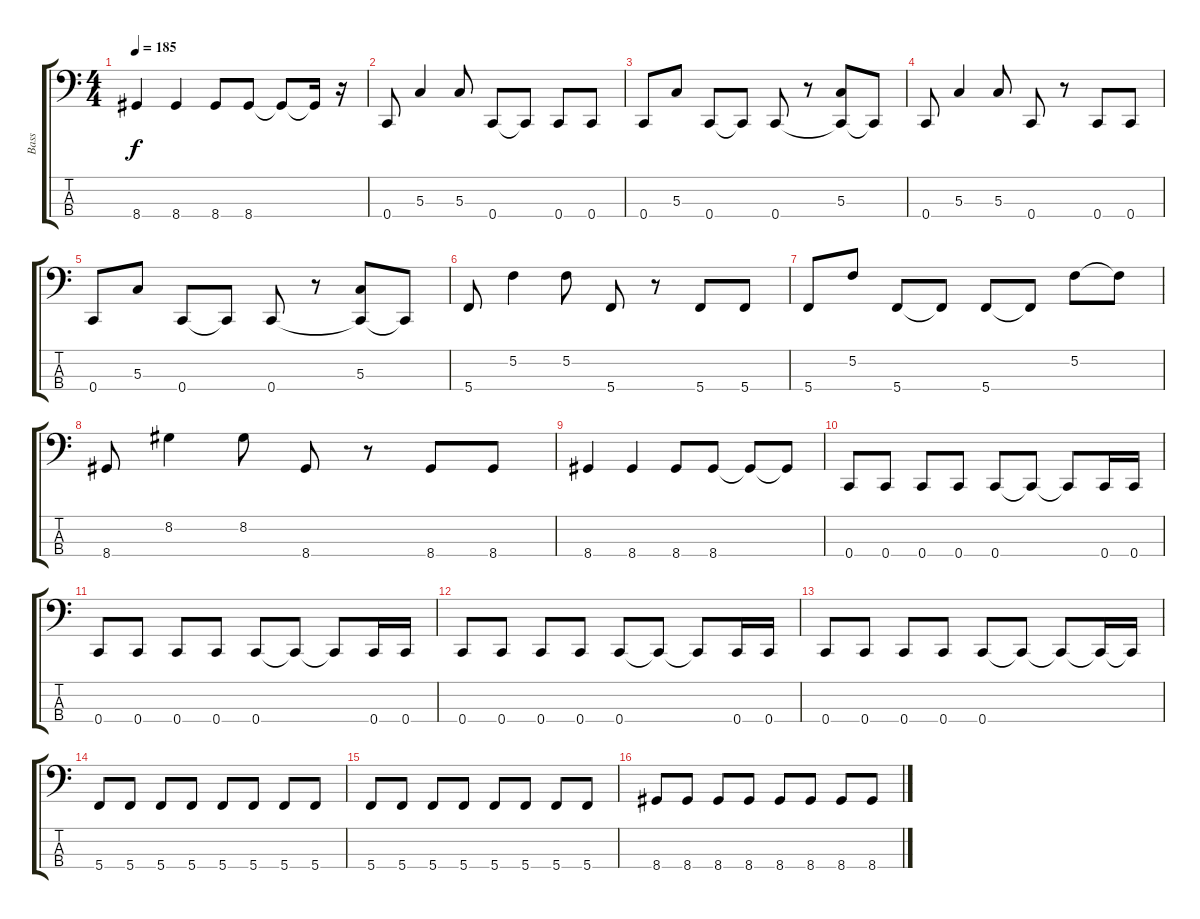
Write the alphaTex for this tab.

\track ("Bass" "Bass") {instrument electricbassfinger}
\staff {score tabs}
\tuning (F2 C2 G1 C1) {hide}
\ts (4 4)
\tempo 185
\clef f4
\ks c
8.4.4{dy f} 8.4.4 8.4.8 8.4.8 8.4{t}.8 8.4{t}.16 r.16 |
0.4.8 5.3.4 5.3.8 0.4.8 0.4{t}.8 0.4.8 0.4.8 |
0.4.8 5.3.8 0.4.8 0.4{t}.8 0.4.8 r.8 (5.3 0.4{t}).8 0.4{t}.8 |
0.4.8 5.3.4 5.3.8 0.4.8 r.8 0.4.8 0.4.8 |
0.4.8 5.3.8 0.4.8 0.4{t}.8 0.4.8 r.8 (5.3 0.4{t}).8 0.4{t}.8 |
5.4.8 5.2.4 5.2.8 5.4.8 r.8 5.4.8 5.4.8 |
5.4.8 5.2.8 5.4.8 5.4{t}.8 5.4.8 5.4{t}.8 5.2.8 5.2{t}.8 |
8.4.8 8.2.4 8.2.8 8.4.8 r.8 8.4.8 8.4.8 |
8.4.4 8.4.4 8.4.8 8.4.8 8.4{t}.8 8.4{t}.8 |
0.4.8 0.4.8 0.4.8 0.4.8 0.4.8 0.4{t}.8 0.4{t}.8 0.4.16 0.4.16 |
0.4.8 0.4.8 0.4.8 0.4.8 0.4.8 0.4{t}.8 0.4{t}.8 0.4.16 0.4.16 |
0.4.8 0.4.8 0.4.8 0.4.8 0.4.8 0.4{t}.8 0.4{t}.8 0.4.16 0.4.16 |
0.4.8 0.4.8 0.4.8 0.4.8 0.4.8 0.4{t}.8 0.4{t}.8 0.4{t}.16 0.4{t}.16 |
5.4.8 5.4.8 5.4.8 5.4.8 5.4.8 5.4.8 5.4.8 5.4.8 |
5.4.8 5.4.8 5.4.8 5.4.8 5.4.8 5.4.8 5.4.8 5.4.8 |
8.4.8 8.4.8 8.4.8 8.4.8 8.4.8 8.4.8 8.4.8 8.4.8
